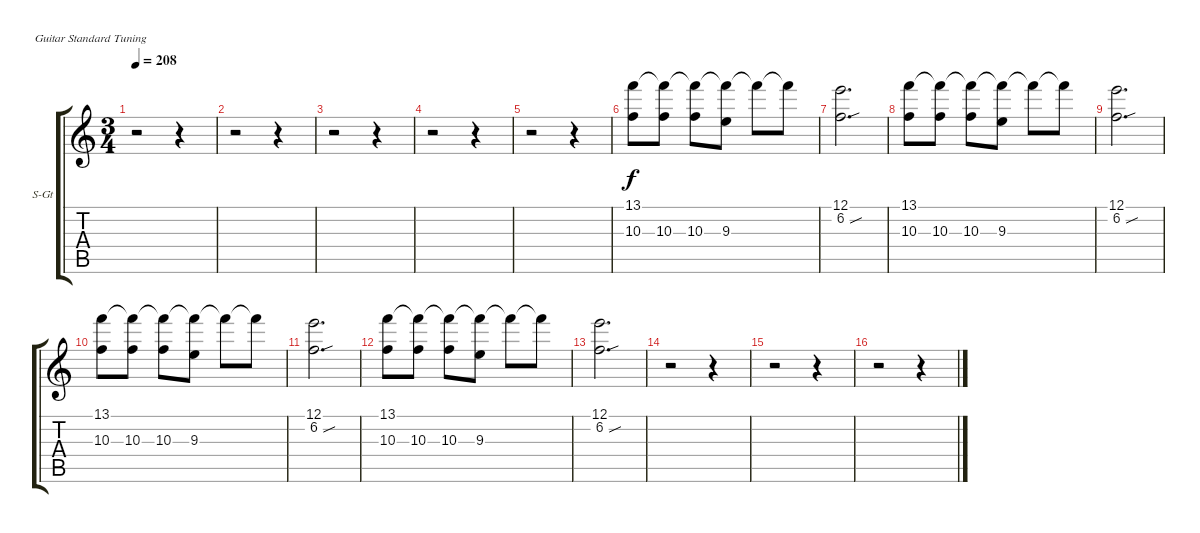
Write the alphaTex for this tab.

\bracketExtendMode groupsimilarinstruments
\firstSystemTrackNameOrientation horizontal
\otherSystemsTrackNameOrientation horizontal
\track ("Keyboard" "S-Gt") {instrument electricgrandpiano}
\staff {score tabs}
\tuning (E4 B3 G3 D3 A2 E2)
\displaytranspose 12
\ts (3 4)
\tempo 208
\clef g2
\ks c
r.2{dy f} r.4 |
r.2 r.4 |
r.2 r.4 |
r.2 r.4 |
r.2 r.4 |
(13.1 10.3).8 (13.1{t} 10.3).8 (13.1{t} 10.3).8 (13.1{t} 9.3).8 13.1{t}.8 13.1{t}.8 |
(12.1 6.2{sou}).2{d} |
(13.1 10.3).8 (13.1{t} 10.3).8 (13.1{t} 10.3).8 (13.1{t} 9.3).8 13.1{t}.8 13.1{t}.8 |
(12.1 6.2{sou}).2{d} |
(13.1 10.3).8 (13.1{t} 10.3).8 (13.1{t} 10.3).8 (13.1{t} 9.3).8 13.1{t}.8 13.1{t}.8 |
(12.1 6.2{sou}).2{d} |
(13.1 10.3).8 (13.1{t} 10.3).8 (13.1{t} 10.3).8 (13.1{t} 9.3).8 13.1{t}.8 13.1{t}.8 |
(12.1 6.2{sou}).2{d} |
r.2 r.4 |
r.2 r.4 |
r.2 r.4
